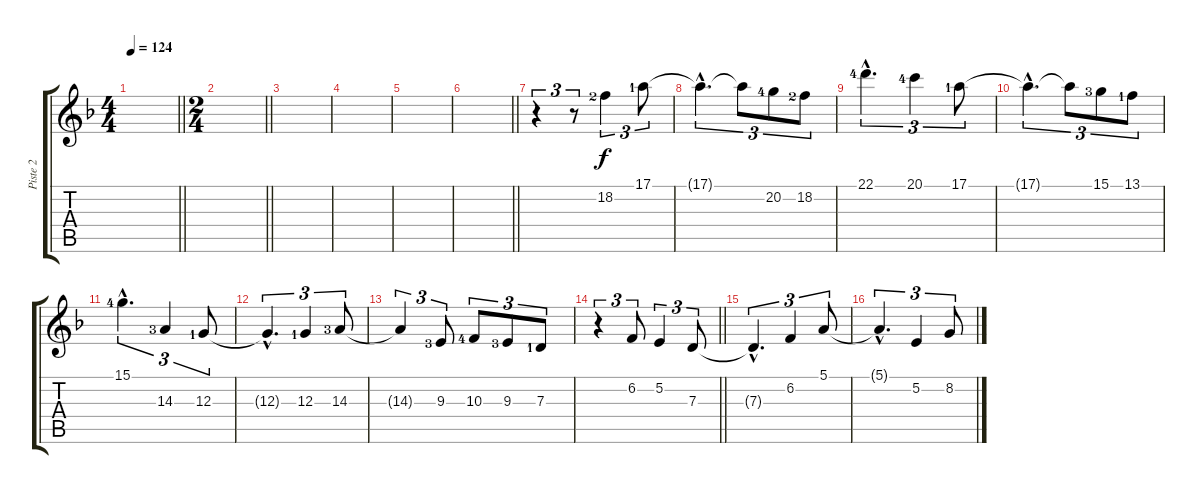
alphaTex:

\track ("Piste 2" "Piste 2") {instrument flute}
\staff {score tabs}
\tuning (E4 B3 G3 D3 A2 E2) {hide}
\ts (4 4)
\tempo 124
\clef g2
\barLineRight lightlight
\ks dminor
|
\ts (2 4)
\barLineRight lightlight
|
|
|
|
\barLineRight lightlight
|
r.4{tu (3 2) volume 9 balance 4 instrument flute} r.8{tu (3 2)} 18.2{lf 3}.4{tu (3 2)} 17.1{lf 2}.8{tu (3 2)} |
17.1{hac t}.4{d tu (3 2)} 17.1{t}.8{tu (3 2)} 20.2{lf 5}.8{tu (3 2)} 18.2{lf 3}.8{tu (3 2)} |
22.1{hac lf 5}.4{d tu (3 2)} 20.1{lf 5}.4{tu (3 2)} 17.1{lf 2}.8{tu (3 2)} |
17.1{hac t}.4{d tu (3 2)} 17.1{t}.8{tu (3 2)} 15.1{lf 4}.8{tu (3 2)} 13.1{lf 2}.8{tu (3 2)} |
15.1{hac lf 5}.4{d tu (3 2)} 14.3{lf 4}.4{tu (3 2)} 12.3{lf 2}.8{tu (3 2)} |
12.3{hac t}.4{d tu (3 2)} 12.3{lf 2}.4{tu (3 2)} 14.3{lf 4}.8{tu (3 2)} |
14.3{t}.4{tu (3 2)} 9.3{lf 4}.8{tu (3 2)} 10.3{lf 5}.8{tu (3 2)} 9.3{lf 4}.8{tu (3 2)} 7.3{lf 2}.8{tu (3 2)} |
\barLineRight lightlight
r.4{tu (3 2) volume 8 instrument flute} 6.2.8{tu (3 2)} 5.2.4{tu (3 2)} 7.3.8{tu (3 2)} |
7.3{hac t}.4{d tu (3 2)} 6.2.4{tu (3 2)} 5.1.8{tu (3 2)} |
5.1{hac t}.4{d tu (3 2)} 5.2.4{tu (3 2)} 8.2.8{tu (3 2)}
